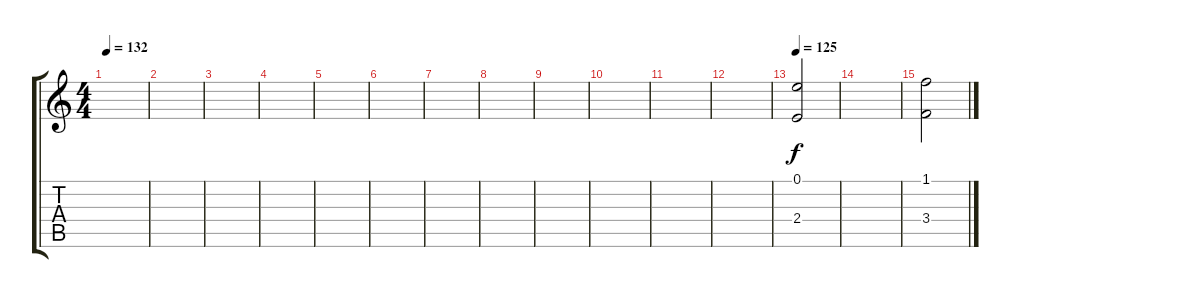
\track "" {instrument acousticguitarnylon}
\staff {score tabs}
\tuning (E4 B3 G3 D3 A2 E2) {hide}
\ts (4 4)
\tempo 132
\clef g2
\ks c
|
|
|
|
|
|
|
|
|
|
|
|
\tempo 125
(0.1 2.4).2 |
|
(1.1 3.4).2
